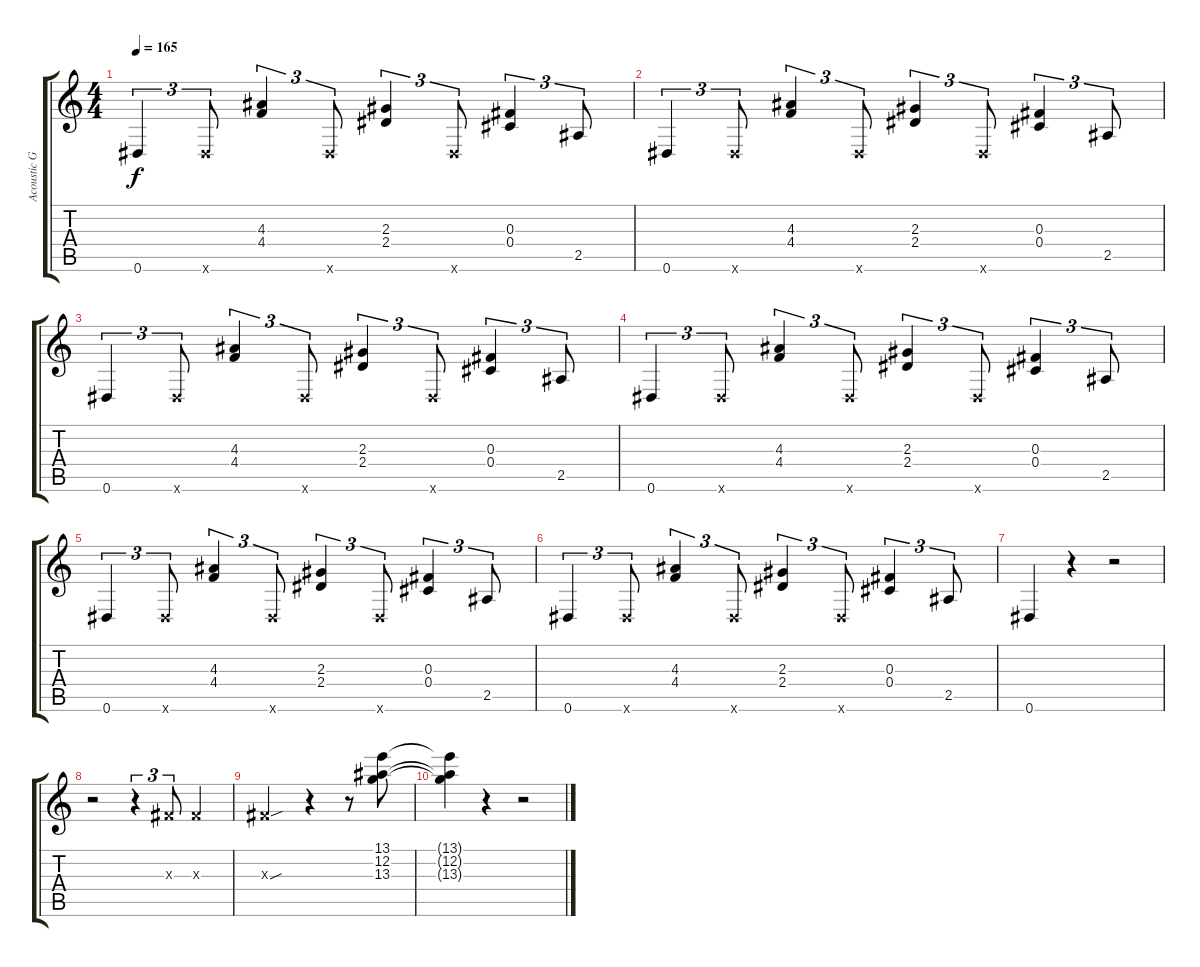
\track ("Acoustic Guitar 1" "Acoustic G") {instrument acousticguitarsteel}
\staff {score tabs}
\tuning (Eb4 Bb3 Gb3 Db3 Ab2 Eb2) {hide}
\ts (4 4)
\tempo 165
\clef g2
\ks c
0.6.4{tu (3 2) dy f} 0.6{x}.8{tu (3 2)} (4.3 4.4).4{tu (3 2)} 0.6{x}.8{tu (3 2)} (2.3 2.4).4{tu (3 2)} 0.6{x}.8{tu (3 2)} (0.3 0.4).4{tu (3 2)} 2.5.8{tu (3 2)} |
0.6.4{tu (3 2)} 0.6{x}.8{tu (3 2)} (4.3 4.4).4{tu (3 2)} 0.6{x}.8{tu (3 2)} (2.3 2.4).4{tu (3 2)} 0.6{x}.8{tu (3 2)} (0.3 0.4).4{tu (3 2)} 2.5.8{tu (3 2)} |
0.6.4{tu (3 2)} 0.6{x}.8{tu (3 2)} (4.3 4.4).4{tu (3 2)} 0.6{x}.8{tu (3 2)} (2.3 2.4).4{tu (3 2)} 0.6{x}.8{tu (3 2)} (0.3 0.4).4{tu (3 2)} 2.5.8{tu (3 2)} |
0.6.4{tu (3 2)} 0.6{x}.8{tu (3 2)} (4.3 4.4).4{tu (3 2)} 0.6{x}.8{tu (3 2)} (2.3 2.4).4{tu (3 2)} 0.6{x}.8{tu (3 2)} (0.3 0.4).4{tu (3 2)} 2.5.8{tu (3 2)} |
0.6.4{tu (3 2)} 0.6{x}.8{tu (3 2)} (4.3 4.4).4{tu (3 2)} 0.6{x}.8{tu (3 2)} (2.3 2.4).4{tu (3 2)} 0.6{x}.8{tu (3 2)} (0.3 0.4).4{tu (3 2)} 2.5.8{tu (3 2)} |
0.6.4{tu (3 2)} 0.6{x}.8{tu (3 2)} (4.3 4.4).4{tu (3 2)} 0.6{x}.8{tu (3 2)} (2.3 2.4).4{tu (3 2)} 0.6{x}.8{tu (3 2)} (0.3 0.4).4{tu (3 2)} 2.5.8{tu (3 2)} |
0.6.4 r.4 r.2 |
r.2 r.4{tu (3 2)} 0.3{x}.8{tu (3 2)} 0.3{x}.4 |
0.3{sou x}.2 r.4 r.8 (13.1 12.2 13.3).8 |
(13.1{t} 12.2{t} 13.3{t}).4 r.4 r.2
